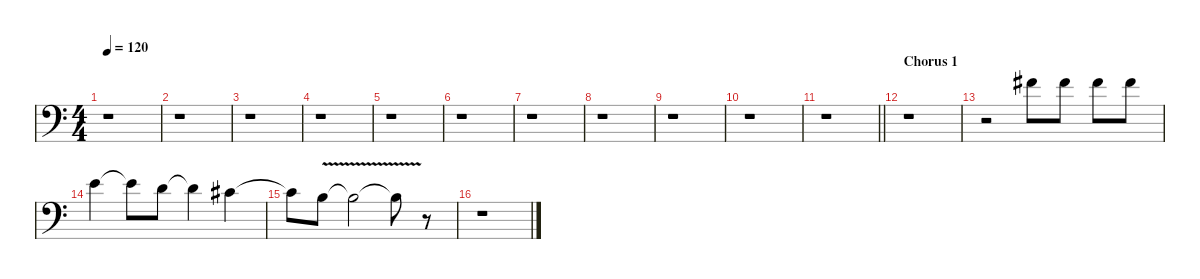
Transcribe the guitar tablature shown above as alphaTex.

\defaultSystemsLayout 4
\hideDynamics
\bracketExtendMode nobrackets
\singleTrackTrackNamePolicy hidden
\multiTrackTrackNamePolicy hidden
\firstSystemTrackNameMode fullname
\firstSystemTrackNameOrientation horizontal
\otherSystemsTrackNameOrientation horizontal
\track ("Devin" "tbn.") {instrument trombone}
\staff {score}
\tuning (E4 B3 G3 D3 A2 E2)
\ts (4 4)
\tempo 120
\clef f4
\ks c
r.1{dy f beam Down} |
r.1{beam Down} |
r.1{beam Down} |
r.1{beam Down} |
r.1{beam Down} |
r.1{beam Down} |
r.1{beam Down} |
r.1{beam Down} |
r.1{beam Down} |
r.1{beam Down} |
\barLineRight lightlight
r.1{beam Down} |
\section ("" "Chorus 1")
r.1{beam Down} |
r.2{beam Down} 7.2{acc #}.8{beam Down} 7.2{acc #}.8{beam Down} 7.2{acc #}.8{beam Down} 7.2{acc #}.8{beam Down} |
5.2.4{beam Down} 5.2{t}.8{beam Down} 3.2.8{beam Down} 3.2{t}.4{beam Down} 2.2{acc #}.4{beam Down} |
2.2{t acc #}.8{beam Down} 4.3{v}.8{beam Down} 4.3{v t}.2{beam Down} 4.3{v t}.8{beam Down} r.8{beam Down} |
r.1{beam Down}
